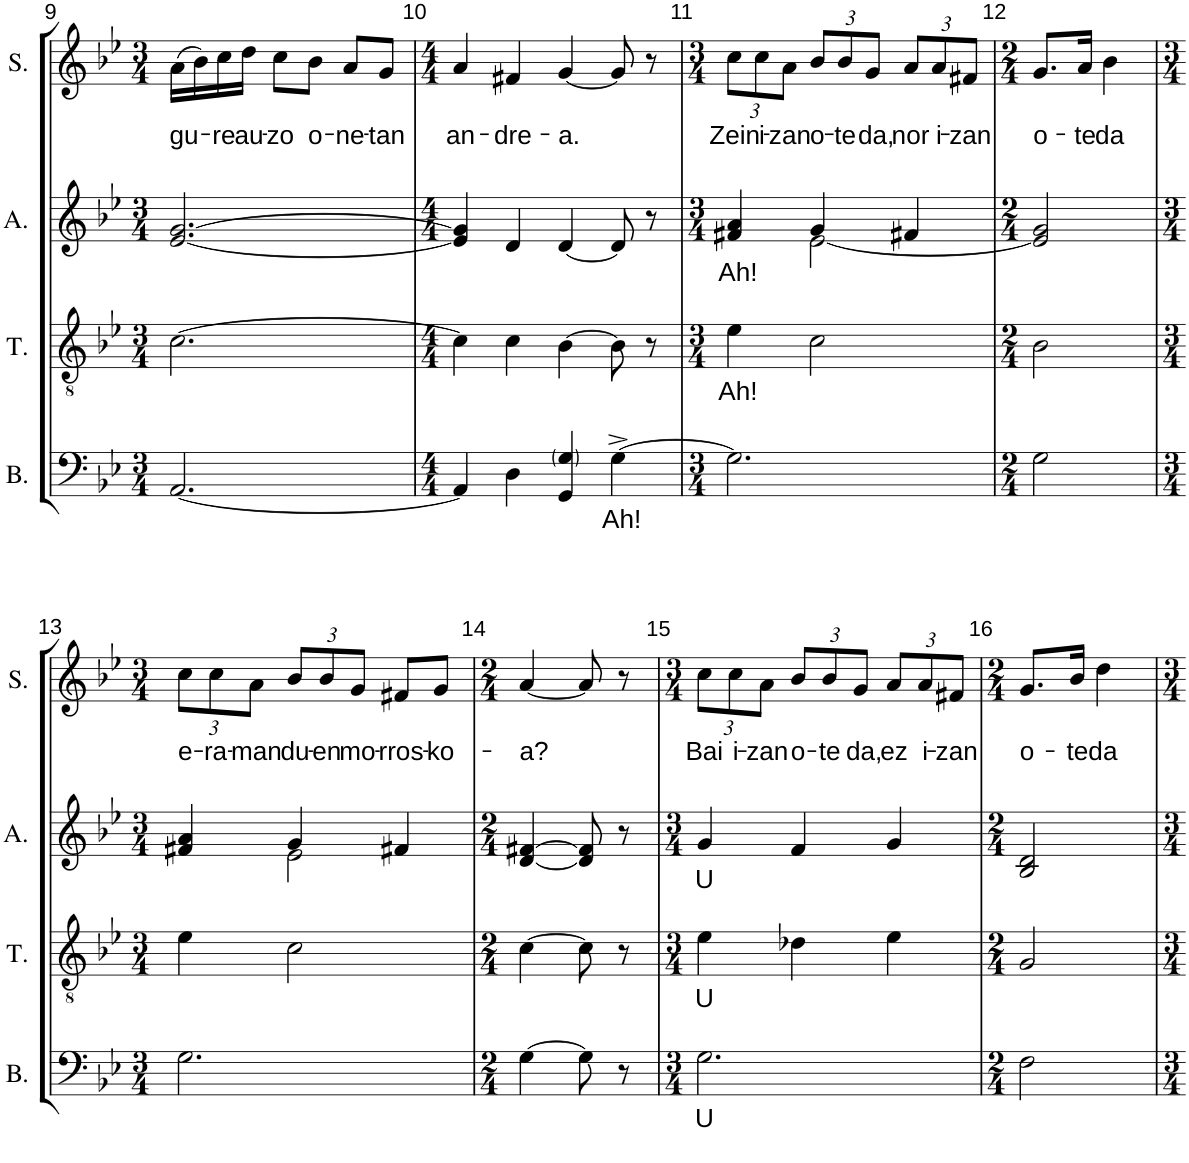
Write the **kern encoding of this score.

**kern	**text	**kern	**text	**kern	**text	**kern	**text
*part4	*part4	*part3	*part3	*part2	*part2	*part1	*part1
*staff4	*staff4	*staff3	*staff3	*staff2	*staff2	*staff1	*staff1
*I"Basse	*	*I"Ténor	*	*I"Alto	*	*I"Soprano	*
*I'B.	*	*I'T.	*	*I'A.	*	*I'S.	*
!!LO:PB:g=z
*clefF4	*	*clefGv2	*	*clefG2	*	*clefG2	*
*k[b-e-]	*	*k[b-e-]	*	*k[b-e-]	*	*k[b-e-]	*
*M3/4	*	*M3/4	*	*M3/4	*	*M3/4	*
=9	=9	=9	=9	=9	=9	=9	=9
!	!	!	!	!	!	!	!LO:LY:b
[2.AA/	.	[2.c\	.	[2.e-/ [2.g/	.	(16a\LL	gu-
.	.	.	.	.	.	16b-\)	.
!	!	!	!	!	!	!	!LO:LY:b
.	.	.	.	.	.	16cc\	-re
!	!	!	!	!	!	!	!LO:LY:b
.	.	.	.	.	.	16dd\JJ	au-
!	!	!	!	!	!	!	!LO:LY:b
.	.	.	.	.	.	8cc\L	-zo
!	!	!	!	!	!	!	!LO:LY:b
.	.	.	.	.	.	8b-\J	o-
!	!	!	!	!	!	!	!LO:LY:b
.	.	.	.	.	.	8a/L	-ne-
!	!	!	!	!	!	!	!LO:LY:b
.	.	.	.	.	.	8g/J	-tan
=10	=10	=10	=10	=10	=10	=10	=10
*M4/4	*	*M4/4	*	*M4/4	*	*M4/4	*
!	!	!	!	!	!	!	!LO:LY:b
4AA/]	.	4c\]	.	4e-/] 4g/]	.	4a/	an-
!	!	!	!	!	!	!	!LO:LY:b
4D\	.	4c\	.	4d/	.	4f#X/	-dre-
!	!	!	!	!	!	!	!LO:LY:b
4GG/ 4G/	.	[4B-\	.	[4d/	.	[4g/	-a.
!	!LO:LY:b	!	!	!	!	!	!
[4G^\	Ah!	8B-\]	.	8d/]	.	8g/]	.
.	.	8r	.	8r	.	8r	.
=11	=11	=11	=11	=11	=11	=11	=11
*M3/4	*	*M3/4	*	*M3/4	*	*M3/4	*
!	!	!	!LO:LY:b	!	!LO:LY:b	!	!
*	*	*	*	*^	*	*	*
*	*	*	*	*	*	*	*Xbrackettup	*
!	!	!	!	!	!	!	!	!LO:LY:b
2.G\]	.	4e-\	Ah!	4f#X/ 4a/	4ryy	Ah!	12cc\L	Zein
!	!	!	!	!	!	!	!	!LO:LY:b
.	.	.	.	.	.	.	12cc\	i-
!	!	!	!	!	!	!	!	!LO:LY:b
.	.	.	.	.	.	.	12a\J	-zan
!	!	!	!	!	!	!	!	!LO:LY:b
.	.	2c\	.	4g/	[2e-\	.	12b-/L	o-
!	!	!	!	!	!	!	!	!LO:LY:b
.	.	.	.	.	.	.	12b-/	-te
!	!	!	!	!	!	!	!	!LO:LY:b
.	.	.	.	.	.	.	12g/J	da,
!	!	!	!	!	!	!	!	!LO:LY:b
.	.	.	.	4f#X/	.	.	12a/L	nor
!	!	!	!	!	!	!	!	!LO:LY:b
.	.	.	.	.	.	.	12a/	i-
!	!	!	!	!	!	!	!	!LO:LY:b
.	.	.	.	.	.	.	12f#X/J	-zan
*	*	*	*	*v	*v	*	*	*
=12	=12	=12	=12	=12	=12	=12	=12
*M2/4	*	*M2/4	*	*M2/4	*	*M2/4	*
!	!	!	!	!	!	!	!LO:LY:b
2G\	.	2B-\	.	2e-/] 2g/	.	8.g/L	o-
!	!	!	!	!	!	!	!LO:LY:b
.	.	.	.	.	.	16a/Jk	-te
!	!	!	!	!	!	!	!LO:LY:b
.	.	.	.	.	.	4b-\	da
!!LO:LB:g=z
=13	=13	=13	=13	=13	=13	=13	=13
*M3/4	*	*M3/4	*	*M3/4	*	*M3/4	*
*	*	*	*	*^	*	*	*
!	!	!	!	!	!	!	!	!LO:LY:b
2.G\	.	4e-\	.	4f#X/ 4a/	4ryy	.	12cc\L	e-
!	!	!	!	!	!	!	!	!LO:LY:b
.	.	.	.	.	.	.	12cc\	-ra-
!	!	!	!	!	!	!	!	!LO:LY:b
.	.	.	.	.	.	.	12a\J	-man
!	!	!	!	!	!	!	!	!LO:LY:b
.	.	2c\	.	4g/	2e-\	.	12b-/L	du-
!	!	!	!	!	!	!	!	!LO:LY:b
.	.	.	.	.	.	.	12b-/	-en
!	!	!	!	!	!	!	!	!LO:LY:b
.	.	.	.	.	.	.	12g/J	mo-
!	!	!	!	!	!	!	!	!LO:LY:b
.	.	.	.	4f#X/	.	.	8f#X/L	-rros-
!	!	!	!	!	!	!	!	!LO:LY:b
.	.	.	.	.	.	.	8g/J	-ko-
*	*	*	*	*v	*v	*	*	*
=14	=14	=14	=14	=14	=14	=14	=14
*M2/4	*	*M2/4	*	*M2/4	*	*M2/4	*
!	!	!	!	!	!	!	!LO:LY:b
[4G\	.	[4c\	.	[4d/ [4f#X/	.	[4a/	-a?
8G\]	.	8c\]	.	8d/] 8f#/]	.	8a/]	.
8r	.	8r	.	8r	.	8r	.
=15	=15	=15	=15	=15	=15	=15	=15
*M3/4	*	*M3/4	*	*M3/4	*	*M3/4	*
!	!LO:LY:b	!	!LO:LY:b	!	!LO:LY:b	!	!LO:LY:b
2.G\	U	4e-\	U	4g/	U	12cc\L	Bai
!	!	!	!	!	!	!	!LO:LY:b
.	.	.	.	.	.	12cc\	i-
!	!	!	!	!	!	!	!LO:LY:b
.	.	.	.	.	.	12a\J	-zan
!	!	!	!	!	!	!	!LO:LY:b
.	.	4d-X\	.	4f/	.	12b-/L	o-
!	!	!	!	!	!	!	!LO:LY:b
.	.	.	.	.	.	12b-/	-te
!	!	!	!	!	!	!	!LO:LY:b
.	.	.	.	.	.	12g/J	da,
!	!	!	!	!	!	!	!LO:LY:b
.	.	4e-\	.	4g/	.	12a/L	ez
!	!	!	!	!	!	!	!LO:LY:b
.	.	.	.	.	.	12a/	i-
!	!	!	!	!	!	!	!LO:LY:b
.	.	.	.	.	.	12f#X/J	-zan
=16	=16	=16	=16	=16	=16	=16	=16
*M2/4	*	*M2/4	*	*M2/4	*	*M2/4	*
!	!	!	!	!	!	!	!LO:LY:b
2F\	.	2G/	.	2B-/ 2d/	.	8.g/L	o-
!	!	!	!	!	!	!	!LO:LY:b
.	.	.	.	.	.	16b-/Jk	-te
!	!	!	!	!	!	!	!LO:LY:b
.	.	.	.	.	.	4dd\	da
=	=	=	=	=	=	=	=
*-	*-	*-	*-	*-	*-	*-	*-
